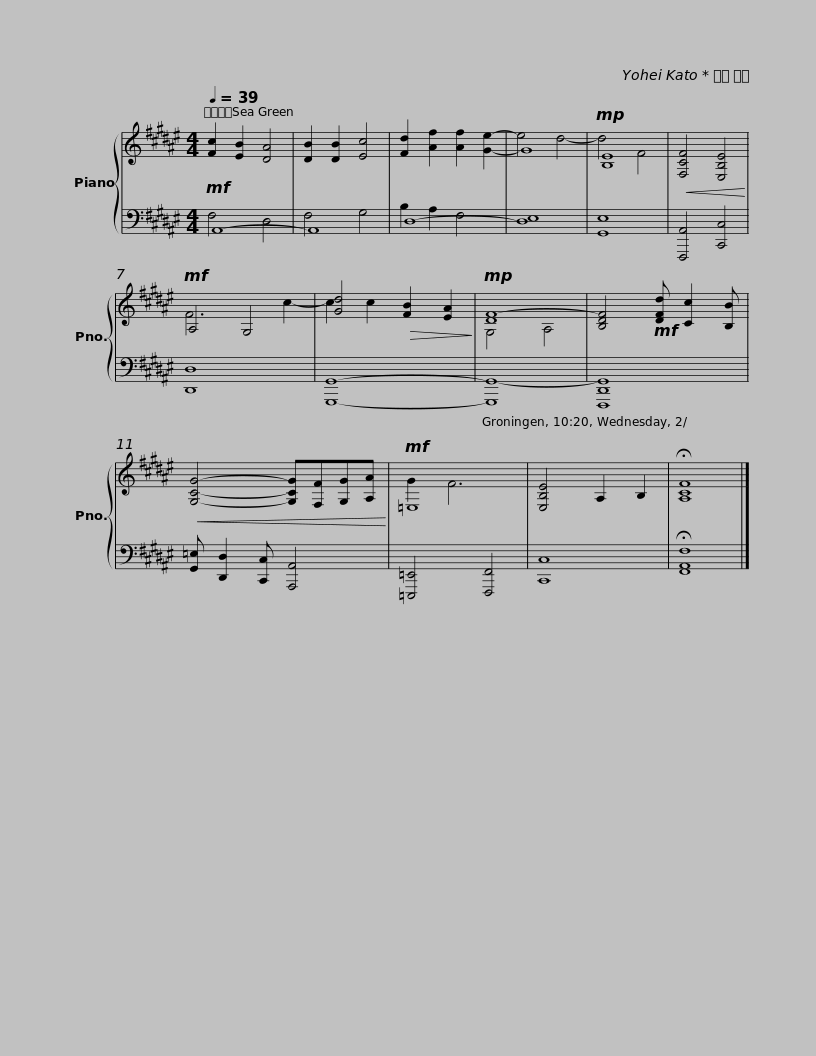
X:1
%%score { ( 1 4 ) | ( 2 3 ) }
L:1/8
Q:1/4=39
M:4/4
I:linebreak $
K:F#
V:1 treble
V:4 treble
V:2 bass
V:3 bass
V:1
!mf! [Fc]2 [EB]2 [DA]4 | [DB]2 [DB]2 [Ec]4 | [Fd]2 [Af]2 [Af]2 [Ge]2- | G8 |!mp! [B,E]8 | %5
!<(! [F,CF]4 [E,B,E]4!<)! |!mf! A,4 G,4 | [Gd]4!>(! [FB]2 [EA]2!>)! |$!mp! [DF-]8 | [B,DF]4!mf! [DFd] [Cc]2 [B,B] | %10
!<(! [G,CG]4- [G,CG][F,F][G,G][A,A]!<)! |!mf! =E,8 | [E,B,E]4 A,2 B,2 | !fermata![A,CF]8 |] %14
V:2
 A,,8- | A,,8 | D,8- | D,8 | [G,,E,]8 | %5
 [F,,,A,,]4 [C,,C,]4 | [D,,D,]8 | [G,,,G,,]8- |$ [G,,,G,,-]8 | [F,,,D,,G,,]8 | %10
 [G,,=E,] [D,,D,]2 [C,,C,] [A,,,A,,]4 | [=E,,,=E,,]4 [F,,,F,,]4 | [C,,C,]8 | !fermata![F,,A,,F,]8 |] %14
V:3
 F,4 D,4 | F,4 G,4 | B,2 A,2 F,4 | E,8 | x8 | %5
 x8 | x8 | x8 |$ x8 | x8 | %10
 x8 | x8 | x8 | x8 |] %14
V:4
 x8 | x8 | x8 | e4 d4- | d4 F4- | %5
 x8 | F6 c2- | c2 c2 x4 |$ G,4 A,4 | x8 | %10
 x8 | G2 F6 | x8 | x8 |] %14
